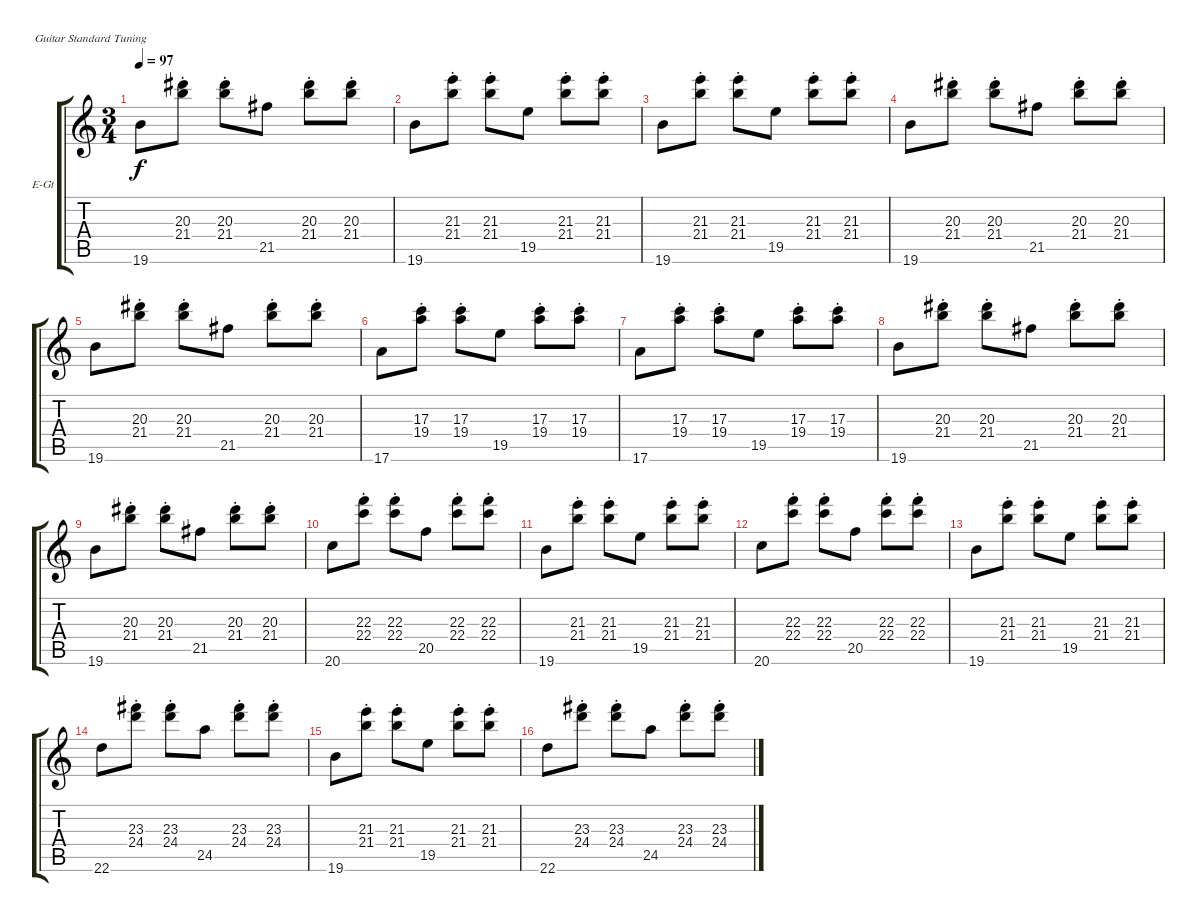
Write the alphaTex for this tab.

\defaultSystemsLayout 4
\bracketExtendMode groupsimilarinstruments
\firstSystemTrackNameOrientation horizontal
\otherSystemsTrackNameOrientation horizontal
\track ("Electric Guitar" "E-Gt") {instrument electricguitarclean}
\staff {score tabs}
\tuning (E4 B3 G3 D3 A2 E2)
\ts (3 4)
\tempo 97
\clef g2
\scale
0.333333
\ks c
19.6.8{dy f} (20.3{st} 21.4{st}).8 (20.3{st} 21.4{st}).8 21.5.8 (20.3{st} 21.4{st}).8 (20.3{st} 21.4{st}).8 |
\scale
0.333333 19.6.8 (21.3{st} 21.4{st}).8 (21.3{st} 21.4{st}).8 19.5.8 (21.3{st} 21.4{st}).8 (21.3{st} 21.4{st}).8 |
\scale
0.333333 19.6.8 (21.3{st} 21.4{st}).8 (21.3{st} 21.4{st}).8 19.5.8 (21.3{st} 21.4{st}).8 (21.3{st} 21.4{st}).8 |
\scale
0.333333 19.6.8 (20.3{st} 21.4{st}).8 (20.3{st} 21.4{st}).8 21.5.8 (20.3{st} 21.4{st}).8 (20.3{st} 21.4{st}).8 |
\scale
0.333333 19.6.8 (20.3{st} 21.4{st}).8 (20.3{st} 21.4{st}).8 21.5.8 (20.3{st} 21.4{st}).8 (20.3{st} 21.4{st}).8 |
\scale
0.333333 17.6.8 (17.3{st} 19.4{st}).8 (17.3{st} 19.4{st}).8 19.5.8 (17.3{st} 19.4{st}).8 (17.3{st} 19.4{st}).8 |
\scale
0.333333 17.6.8 (17.3{st} 19.4{st}).8 (17.3{st} 19.4{st}).8 19.5.8 (17.3{st} 19.4{st}).8 (17.3{st} 19.4{st}).8 |
\scale
0.333333 19.6.8 (20.3{st} 21.4{st}).8 (20.3{st} 21.4{st}).8 21.5.8 (20.3{st} 21.4{st}).8 (20.3{st} 21.4{st}).8 |
\scale
0.333333 19.6.8 (20.3{st} 21.4{st}).8 (20.3{st} 21.4{st}).8 21.5.8 (20.3{st} 21.4{st}).8 (20.3{st} 21.4{st}).8 |
\scale
0.333333 20.6.8 (22.3{st} 22.4{st}).8 (22.3{st} 22.4{st}).8 20.5.8 (22.3{st} 22.4{st}).8 (22.3{st} 22.4{st}).8 |
\scale
0.333333 19.6.8 (21.3{st} 21.4{st}).8 (21.3{st} 21.4{st}).8 19.5.8 (21.3{st} 21.4{st}).8 (21.3{st} 21.4{st}).8 |
\scale
0.333333 20.6.8 (22.3{st} 22.4{st}).8 (22.3{st} 22.4{st}).8 20.5.8 (22.3{st} 22.4{st}).8 (22.3{st} 22.4{st}).8 |
\scale
0.333333 19.6.8 (21.3{st} 21.4{st}).8 (21.3{st} 21.4{st}).8 19.5.8 (21.3{st} 21.4{st}).8 (21.3{st} 21.4{st}).8 |
\scale
0.333333 22.6.8 (23.3{st} 24.4{st}).8 (23.3{st} 24.4{st}).8 24.5.8 (23.3{st} 24.4{st}).8 (23.3{st} 24.4{st}).8 |
\scale
0.333333 19.6.8 (21.3{st} 21.4{st}).8 (21.3{st} 21.4{st}).8 19.5.8 (21.3{st} 21.4{st}).8 (21.3{st} 21.4{st}).8 |
\scale
0.333333 22.6.8 (23.3{st} 24.4{st}).8 (23.3{st} 24.4{st}).8 24.5.8 (23.3{st} 24.4{st}).8 (23.3{st} 24.4{st}).8
